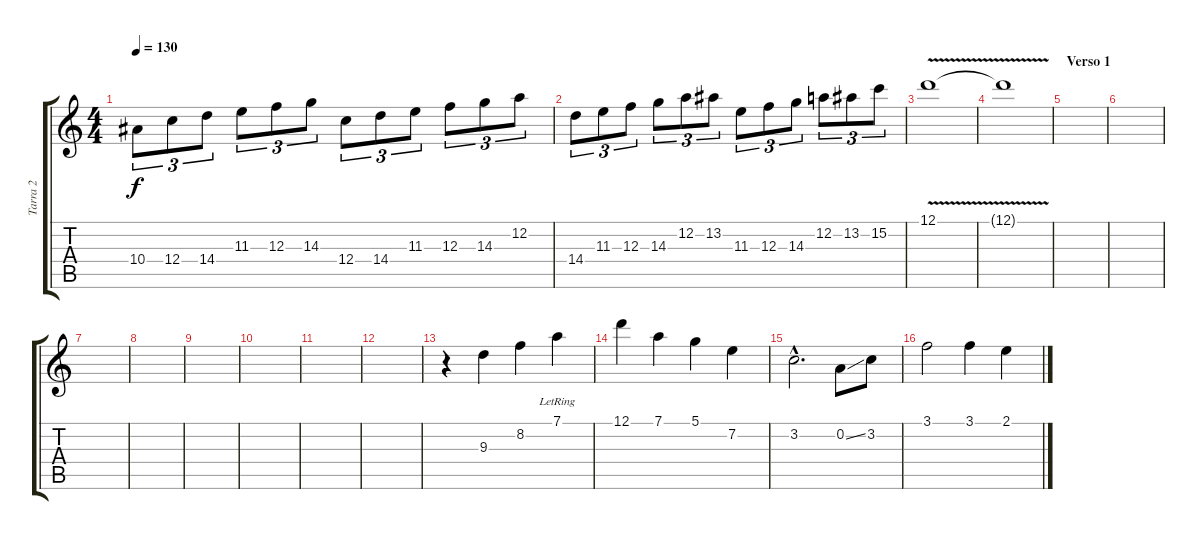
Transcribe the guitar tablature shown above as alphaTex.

\track ("Tarra 2" "Tarra 2") {instrument distortionguitar}
\staff {score tabs}
\tuning (D4 A3 F3 C3 G2 D2) {hide}
\ts (4 4)
\tempo 130
\clef g2
\ks c
10.4.8{tu (3 2) dy f} 12.4.8{tu (3 2)} 14.4.8{tu (3 2)} 11.3.8{tu (3 2)} 12.3.8{tu (3 2)} 14.3.8{tu (3 2)} 12.4.8{tu (3 2)} 14.4.8{tu (3 2)} 11.3.8{tu (3 2)} 12.3.8{tu (3 2)} 14.3.8{tu (3 2)} 12.2.8{tu (3 2)} |
14.4.8{tu (3 2)} 11.3.8{tu (3 2)} 12.3.8{tu (3 2)} 14.3.8{tu (3 2)} 12.2.8{tu (3 2)} 13.2.8{tu (3 2)} 11.3.8{tu (3 2)} 12.3.8{tu (3 2)} 14.3.8{tu (3 2)} 12.2.8{tu (3 2)} 13.2.8{tu (3 2)} 15.2.8{tu (3 2)} |
12.1{v}.1 |
12.1{t}.1 |
\section ("" "Verso 1")
|
|
|
|
|
|
|
|
r.4{volume 11 instrument electricguitarclean} 9.3.4 8.2.4 7.1{lr}.4 |
12.1.4 7.1.4 5.1.4 7.2.4 |
3.2{hac}.2{d} 0.2{ss}.8 3.2.8 |
3.1.2 3.1.4 2.1.4
